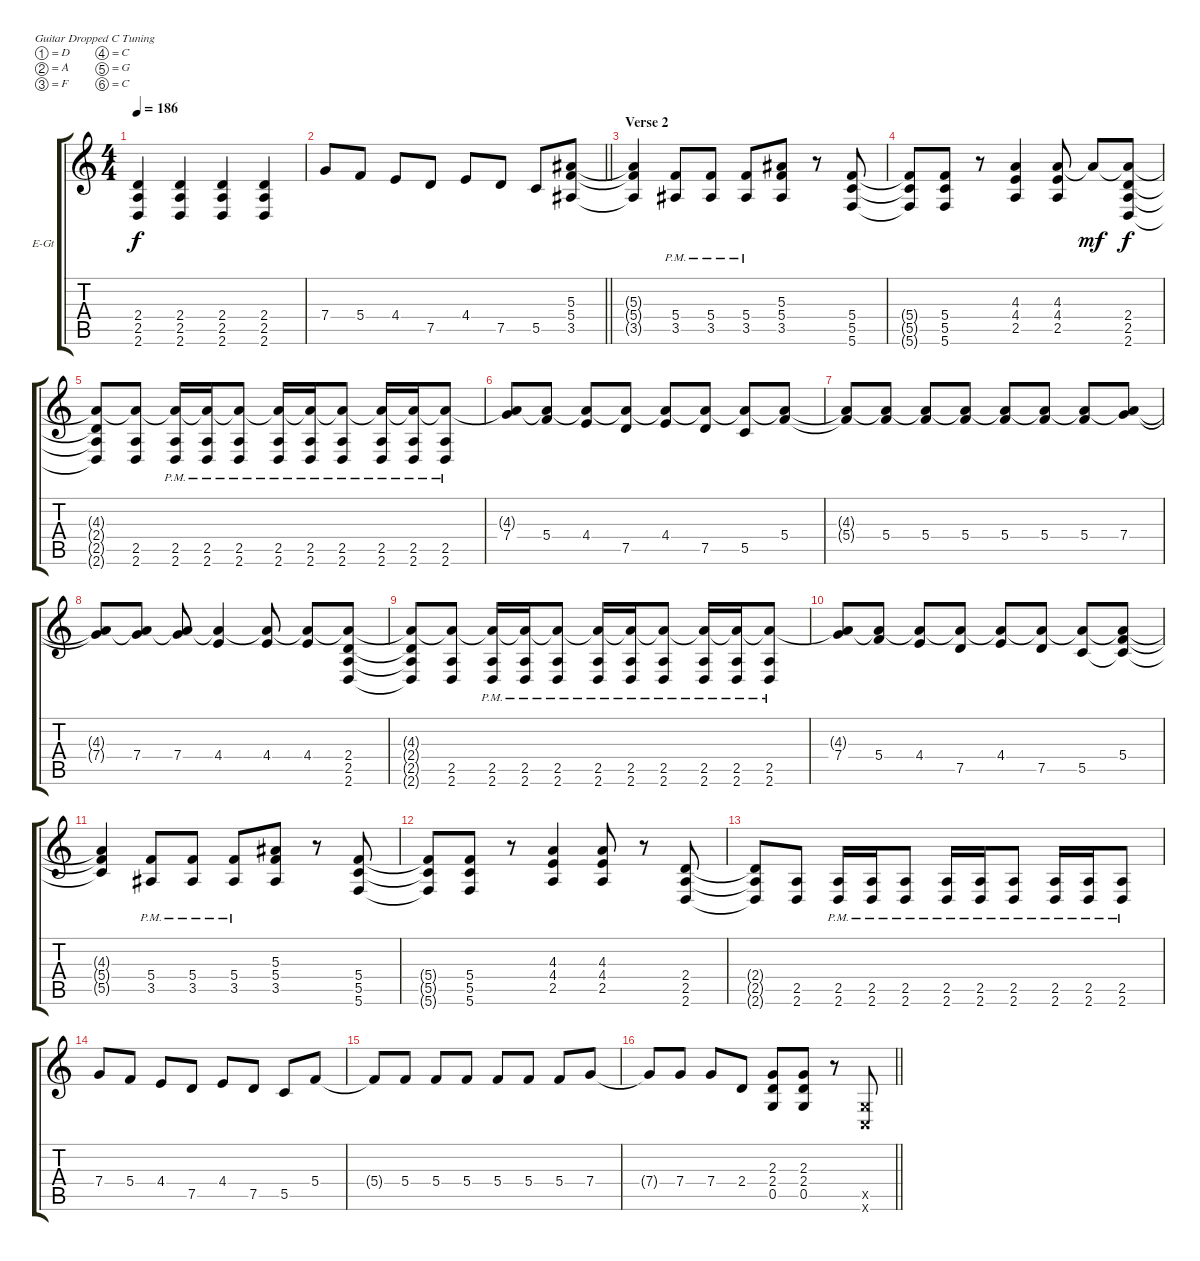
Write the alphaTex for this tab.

\bracketExtendMode groupsimilarinstruments
\firstSystemTrackNameOrientation horizontal
\otherSystemsTrackNameOrientation horizontal
\track ("Padge" "E-Gt") {instrument overdrivenguitar}
\staff {score tabs}
\tuning (D4 A3 F3 C3 G2 C2)
\ts (4 4)
\tempo 186
\clef g2
\ks c
(2.4 2.5 2.6).4{dy f} (2.4 2.5 2.6).4 (2.4 2.5 2.6).4 (2.4 2.5 2.6).4 |
\barLineRight lightlight
7.4.8 5.4.8 4.4.8 7.5.8 4.4.8 7.5.8 5.5.8 (5.3 5.4 3.5).8 |
\section ("" "Verse 2")
(5.3{t} 5.4{t} 3.5{t}).4 (5.4{pm} 3.5{pm}).8 (5.4{pm} 3.5{pm}).8 (5.4{pm} 3.5{pm}).8 (5.3 5.4 3.5).8 r.8 (5.4 5.5 5.6).8 |
(5.4{t} 5.5{t} 5.6{t}).8 (5.4 5.5 5.6).8 r.8 (4.3 4.4 2.5).4 (4.3 4.4 2.5).8 4.3{t}.8{dy mf} (2.4 2.5 2.6 4.3{t}).8{dy f} |
(2.4{t} 2.5{t} 2.6{t} 4.3{t}).8 (2.5 2.6 4.3{t}).8 (2.5{pm} 2.6{pm} 4.3{t}).16 (2.5{pm} 2.6{pm} 4.3{t}).16 (2.5{pm} 2.6{pm} 4.3{t}).8 (2.5{pm} 2.6{pm} 4.3{t}).16 (2.5{pm} 2.6{pm} 4.3{t}).16 (2.5{pm} 2.6{pm} 4.3{t}).8 (2.5{pm} 2.6{pm} 4.3{t}).16 (2.5{pm} 2.6{pm} 4.3{t}).16 (2.5{pm} 2.6{pm} 4.3{t}).8 |
(7.4 4.3{t}).8 (5.4 4.3{t}).8 (4.4 4.3{t}).8 (7.5 4.3{t}).8 (4.4 4.3{t}).8 (7.5 4.3{t}).8 (5.5 4.3{t}).8 (5.4 4.3{t}).8 |
(5.4{t} 4.3{t}).8 (5.4 4.3{t}).8 (5.4 4.3{t}).8 (5.4 4.3{t}).8 (5.4 4.3{t}).8 (5.4 4.3{t}).8 (5.4 4.3{t}).8 (7.4 4.3{t}).8 |
(7.4{t} 4.3{t}).8 (7.4 4.3{t}).8 (7.4 4.3{t}).8 (4.4 4.3{t}).4 (4.4 4.3{t}).8 (4.4 4.3{t}).8 (2.4 2.5 2.6 4.3{t}).8 |
(2.4{t} 2.5{t} 2.6{t} 4.3{t}).8 (2.5 2.6 4.3{t}).8 (2.5{pm} 2.6{pm} 4.3{t}).16 (2.5{pm} 2.6{pm} 4.3{t}).16 (2.5{pm} 2.6{pm} 4.3{t}).8 (2.5{pm} 2.6{pm} 4.3{t}).16 (2.5{pm} 2.6{pm} 4.3{t}).16 (2.5{pm} 2.6{pm} 4.3{t}).8 (2.5{pm} 2.6{pm} 4.3{t}).16 (2.5{pm} 2.6{pm} 4.3{t}).16 (2.5{pm} 2.6{pm} 4.3{t}).8 |
(7.4 4.3{t}).8 (5.4 4.3{t}).8 (4.4 4.3{t}).8 (7.5 4.3{t}).8 (4.4 4.3{t}).8 (7.5 4.3{t}).8 (5.5 4.3{t}).8 (5.4 4.3{t} 5.5{t}).8 |
(4.3{t} 5.4{t} 5.5{t}).4 (5.4{pm} 3.5{pm}).8 (5.4{pm} 3.5{pm}).8 (5.4{pm} 3.5{pm}).8 (5.3 5.4 3.5).8 r.8 (5.4 5.5 5.6).8 |
(5.4{t} 5.5{t} 5.6{t}).8 (5.4 5.5 5.6).8 r.8 (4.3 4.4 2.5).4 (4.3 4.4 2.5).8 r.8 (2.4 2.5 2.6).8 |
(2.4{t} 2.5{t} 2.6{t}).8 (2.5 2.6).8 (2.5{pm} 2.6{pm}).16 (2.5{pm} 2.6{pm}).16 (2.5{pm} 2.6{pm}).8 (2.5{pm} 2.6{pm}).16 (2.5{pm} 2.6{pm}).16 (2.5{pm} 2.6{pm}).8 (2.5{pm} 2.6{pm}).16 (2.5{pm} 2.6{pm}).16 (2.5{pm} 2.6{pm}).8 |
7.4.8 5.4.8 4.4.8 7.5.8 4.4.8 7.5.8 5.5.8 5.4.8 |
5.4{t}.8 5.4.8 5.4.8 5.4.8 5.4.8 5.4.8 5.4.8 7.4.8 |
\barLineRight lightlight
7.4{t}.8 7.4.8 7.4.8 2.4.8 (2.3 2.4 0.5).8 (2.3 2.4 0.5).8 r.8 (0.5{x} 0.6{x}).8
